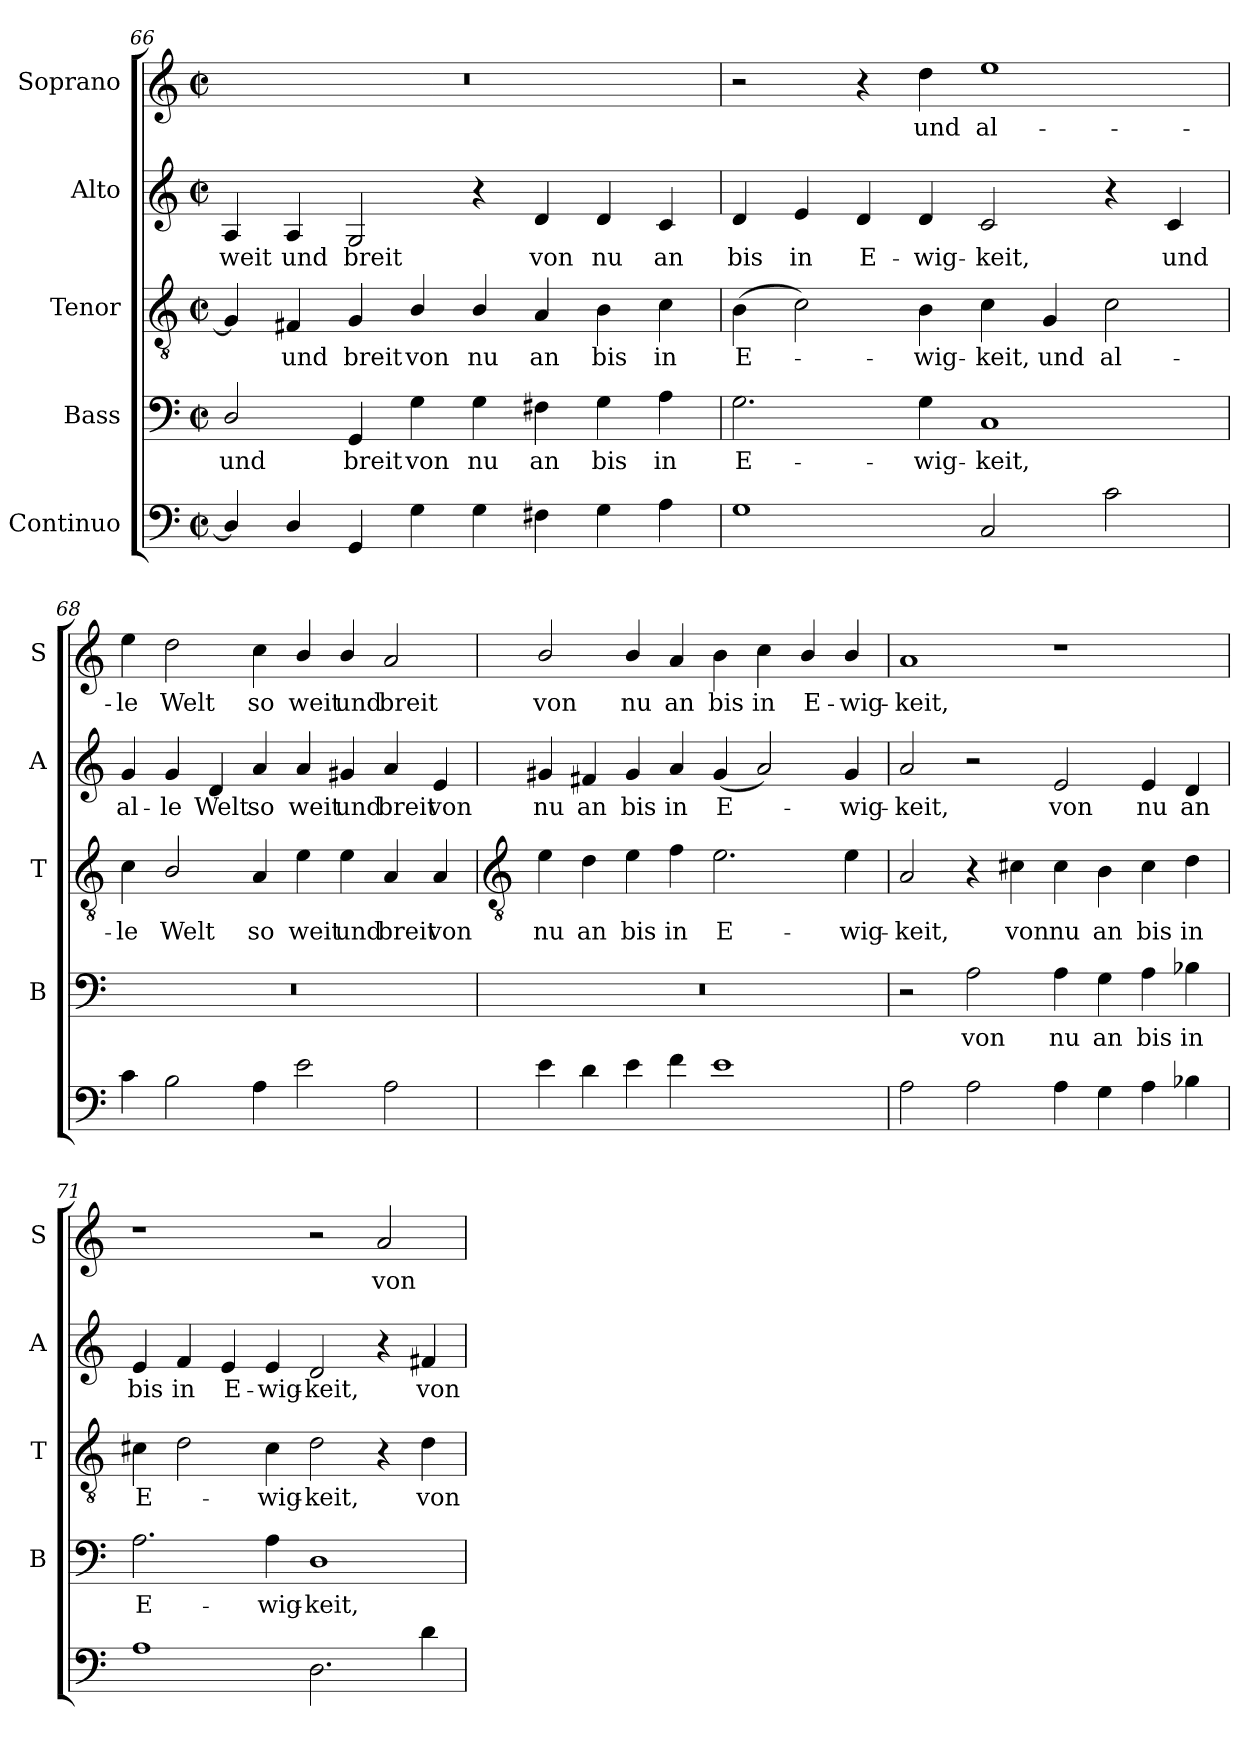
**kern	**kern	**text	**kern	**text	**kern	**text	**kern	**text
*part5	*part4	*part4	*part3	*part3	*part2	*part2	*part1	*part1
*staff5	*staff4	*staff4	*staff3	*staff3	*staff2	*staff2	*staff1	*staff1
*I"Continuo	*I"Bass	*	*I"Tenor	*	*I"Alto	*	*I"Soprano	*
*	*I'B	*	*I'T	*	*I'A	*	*I'S	*
!!LO:LB:g=z
*clefF4	*clefF4	*	*clefGv2	*	*clefG2	*	*clefG2	*
*k[]	*k[]	*	*k[]	*	*k[]	*	*k[]	*
*C:	*C:	*	*C:	*	*C:	*	*C:	*
*M4/2	*M4/2	*	*M4/2	*	*M4/2	*	*M4/2	*
*met(c|)	*met(c|)	*	*met(c|)	*	*met(c|)	*	*met(c|)	*
=66	=66	=66	=66	=66	=66	=66	=66	=66
!	!	!LO:LY:b	!	!	!	!LO:LY:b	!	!
4D/]	2D/	und	4G]	.	4A	weit	0r	.
!	!	!	!	!LO:LY:b	!	!LO:LY:b	!	!
4D/	.	.	4F#X	und	4A	und	.	.
!	!	!LO:LY:b	!	!LO:LY:b	!	!LO:LY:b	!	!
4GG	4GG	breit	4G	breit	2G	breit	.	.
!	!	!LO:LY:b	!	!LO:LY:b	!	!	!	!
4G	4G	von	4B/	von	.	.	.	.
!	!	!LO:LY:b	!	!LO:LY:b	!	!	!	!
4G	4G	nu	4B/	nu	4r	.	.	.
!	!	!LO:LY:b	!	!LO:LY:b	!	!LO:LY:b	!	!
4F#X	4F#X	an	4A	an	4d	von	.	.
!	!	!LO:LY:b	!	!LO:LY:b	!	!LO:LY:b	!	!
4G	4G	bis	4B	bis	4d	nu	.	.
!	!	!LO:LY:b	!	!LO:LY:b	!	!LO:LY:b	!	!
4A	4A	in	4c	in	4c	an	.	.
=67	=67	=67	=67	=67	=67	=67	=67	=67
!	!	!LO:LY:b	!	!LO:LY:b	!	!LO:LY:b	!	!
1G	2.G	E-	(>4B	E-	4d	bis	2r	.
!	!	!	!	!	!	!LO:LY:b	!	!
.	.	.	2c)	.	4e	in	.	.
!	!	!	!	!	!	!LO:LY:b	!	!
.	.	.	.	.	4d	E-	4r	.
!	!	!LO:LY:b	!	!LO:LY:b	!	!LO:LY:b	!	!LO:LY:b
.	4G	-wig-	4B	wig-	4d	-wig-	4dd	und
!	!	!LO:LY:b	!	!LO:LY:b	!	!LO:LY:b	!	!LO:LY:b
2C	1C	-keit,	4c	-keit,	2c	-keit,	1ee	al-
!	!	!	!	!LO:LY:b	!	!	!	!
.	.	.	4G	und	.	.	.	.
!	!	!	!	!LO:LY:b	!	!	!	!
2c	.	.	2c	al-	4r	.	.	.
!	!	!	!	!	!	!LO:LY:b	!	!
.	.	.	.	.	4c	und	.	.
=68	=68	=68	=68	=68	=68	=68	=68	=68
!	!	!	!	!LO:LY:b	!	!LO:LY:b	!	!LO:LY:b
4c	0r	.	4c	-le	4g	al-	4ee	-le
!	!	!	!	!LO:LY:b	!	!LO:LY:b	!	!LO:LY:b
2B	.	.	2B/	Welt	4g	-le	2dd	Welt
!	!	!	!	!	!	!LO:LY:b	!	!
.	.	.	.	.	4d	Welt	.	.
!	!	!	!	!LO:LY:b	!	!LO:LY:b	!	!LO:LY:b
4A	.	.	4A	so	4a	so	4cc	so
!	!	!	!	!LO:LY:b	!	!LO:LY:b	!	!LO:LY:b
2e	.	.	4e	weit	4a	weit	4b/	weit
!	!	!	!	!LO:LY:b	!	!LO:LY:b	!	!LO:LY:b
.	.	.	4e	und	4g#X	und	4b/	und
!	!	!	!	!LO:LY:b	!	!LO:LY:b	!	!LO:LY:b
2A	.	.	4A	breit	4a	breit	2a	breit
!	!	!	!	!LO:LY:b	!	!LO:LY:b	!	!
.	.	.	4A	von	4e	von	.	.
!!LO:LB:g=z
=69	=69	=69	=69	=69	=69	=69	=69	=69
*	*	*	*clefGv2	*	*	*	*	*
!	!	!	!	!LO:LY:b	!	!LO:LY:b	!	!LO:LY:b
4e	0r	.	4e	nu	4g#X	nu	2b/	von
!	!	!	!	!LO:LY:b	!	!LO:LY:b	!	!
4d	.	.	4d	an	4f#X	an	.	.
!	!	!	!	!LO:LY:b	!	!LO:LY:b	!	!LO:LY:b
4e	.	.	4e	bis	4g#	bis	4b/	nu
!	!	!	!	!LO:LY:b	!	!LO:LY:b	!	!LO:LY:b
4f	.	.	4f	in	4a	in	4a	an
!	!	!	!	!LO:LY:b	!	!LO:LY:b	!	!LO:LY:b
1e	.	.	2.e	E-	(<4g#	E-	4b	bis
!	!	!	!	!	!	!	!	!LO:LY:b
.	.	.	.	.	2a)	.	4cc	in
!	!	!	!	!	!	!	!	!LO:LY:b
.	.	.	.	.	.	.	4b/	E-
!	!	!	!	!LO:LY:b	!	!LO:LY:b	!	!LO:LY:b
.	.	.	4e	-wig-	4g#	wig-	4b/	-wig-
=70	=70	=70	=70	=70	=70	=70	=70	=70
!	!	!	!	!LO:LY:b	!	!LO:LY:b	!	!LO:LY:b
2A	2r	.	2A	-keit,	2a	-keit,	1a	-keit,
!	!	!LO:LY:b	!	!	!	!	!	!
2A	2A	von	4r	.	2r	.	.	.
!	!	!	!	!LO:LY:b	!	!	!	!
.	.	.	4c#X	von	.	.	.	.
!	!	!LO:LY:b	!	!LO:LY:b	!	!LO:LY:b	!	!
4A	4A	nu	4c#	nu	2e	von	1r	.
!	!	!LO:LY:b	!	!LO:LY:b	!	!	!	!
4G	4G	an	4B	an	.	.	.	.
!	!	!LO:LY:b	!	!LO:LY:b	!	!LO:LY:b	!	!
4A	4A	bis	4c#	bis	4e	nu	.	.
!	!	!LO:LY:b	!	!LO:LY:b	!	!LO:LY:b	!	!
4B-X	4B-X	in	4d	in	4d	an	.	.
=71	=71	=71	=71	=71	=71	=71	=71	=71
!	!	!LO:LY:b	!	!LO:LY:b	!	!LO:LY:b	!	!
1A	2.A	E-	4c#X	E-	4e	bis	1r	.
!	!	!	!	!	!	!LO:LY:b	!	!
.	.	.	2d	.	4f	in	.	.
!	!	!	!	!	!	!LO:LY:b	!	!
.	.	.	.	.	4e	E-	.	.
!	!	!LO:LY:b	!	!LO:LY:b	!	!LO:LY:b	!	!
.	4A	-wig-	4c#	wig-	4e	-wig-	.	.
!	!	!LO:LY:b	!	!LO:LY:b	!	!LO:LY:b	!	!
2.D	1D	-keit,	2d	-keit,	2d	-keit,	2r	.
!	!	!	!	!	!	!	!	!LO:LY:b
.	.	.	4r	.	4r	.	2a	von
!	!	!	!	!LO:LY:b	!	!LO:LY:b	!	!
4d	.	.	4d	von	4f#X	von	.	.
=	=	=	=	=	=	=	=	=
*-	*-	*-	*-	*-	*-	*-	*-	*-
